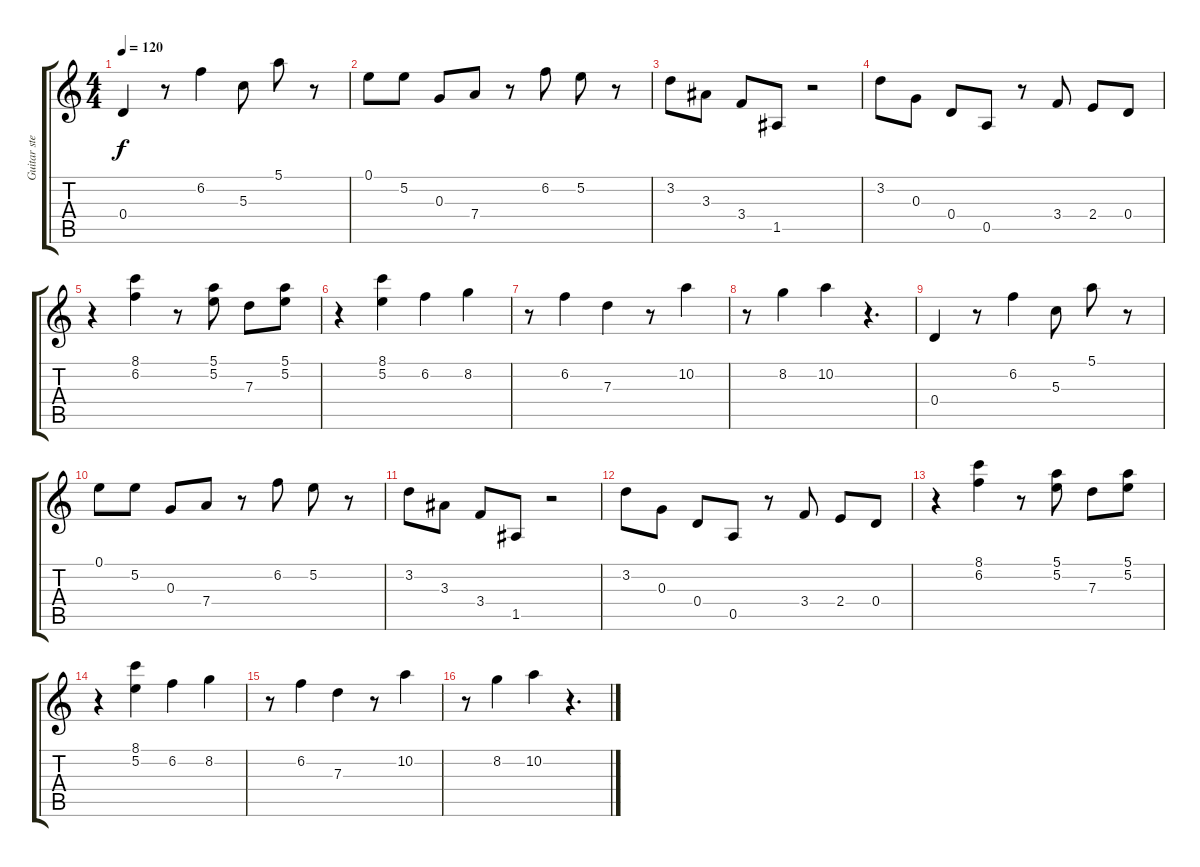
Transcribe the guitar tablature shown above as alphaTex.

\track ("Guitar steel" "Guitar ste") {instrument acousticguitarsteel}
\staff {score tabs}
\tuning (E4 B3 G3 D3 A2 E2) {hide}
\ts (4 4)
\tempo 120
\clef g2
\ks c
0.4.4{dy f} r.8 6.2.4 5.3.8 5.1.8 r.8 |
0.1.8 5.2.8 0.3.8 7.4.8 r.8 6.2.8 5.2.8 r.8 |
3.2.8 3.3.8 3.4.8 1.5.8 r.2 |
3.2.8 0.3.8 0.4.8 0.5.8 r.8 3.4.8 2.4.8 0.4.8 |
r.4 (8.1 6.2).4 r.8 (5.1 5.2).8 7.3.8 (5.1 5.2).8 |
r.4 (8.1 5.2).4 6.2.4 8.2.4 |
r.8 6.2.4 7.3.4 r.8 10.2.4 |
r.8 8.2.4 10.2.4 r.4{d} |
0.4.4 r.8 6.2.4 5.3.8 5.1.8 r.8 |
0.1.8 5.2.8 0.3.8 7.4.8 r.8 6.2.8 5.2.8 r.8 |
3.2.8 3.3.8 3.4.8 1.5.8 r.2 |
3.2.8 0.3.8 0.4.8 0.5.8 r.8 3.4.8 2.4.8 0.4.8 |
r.4 (8.1 6.2).4 r.8 (5.1 5.2).8 7.3.8 (5.1 5.2).8 |
r.4 (8.1 5.2).4 6.2.4 8.2.4 |
r.8 6.2.4 7.3.4 r.8 10.2.4 |
r.8 8.2.4 10.2.4 r.4{d}
